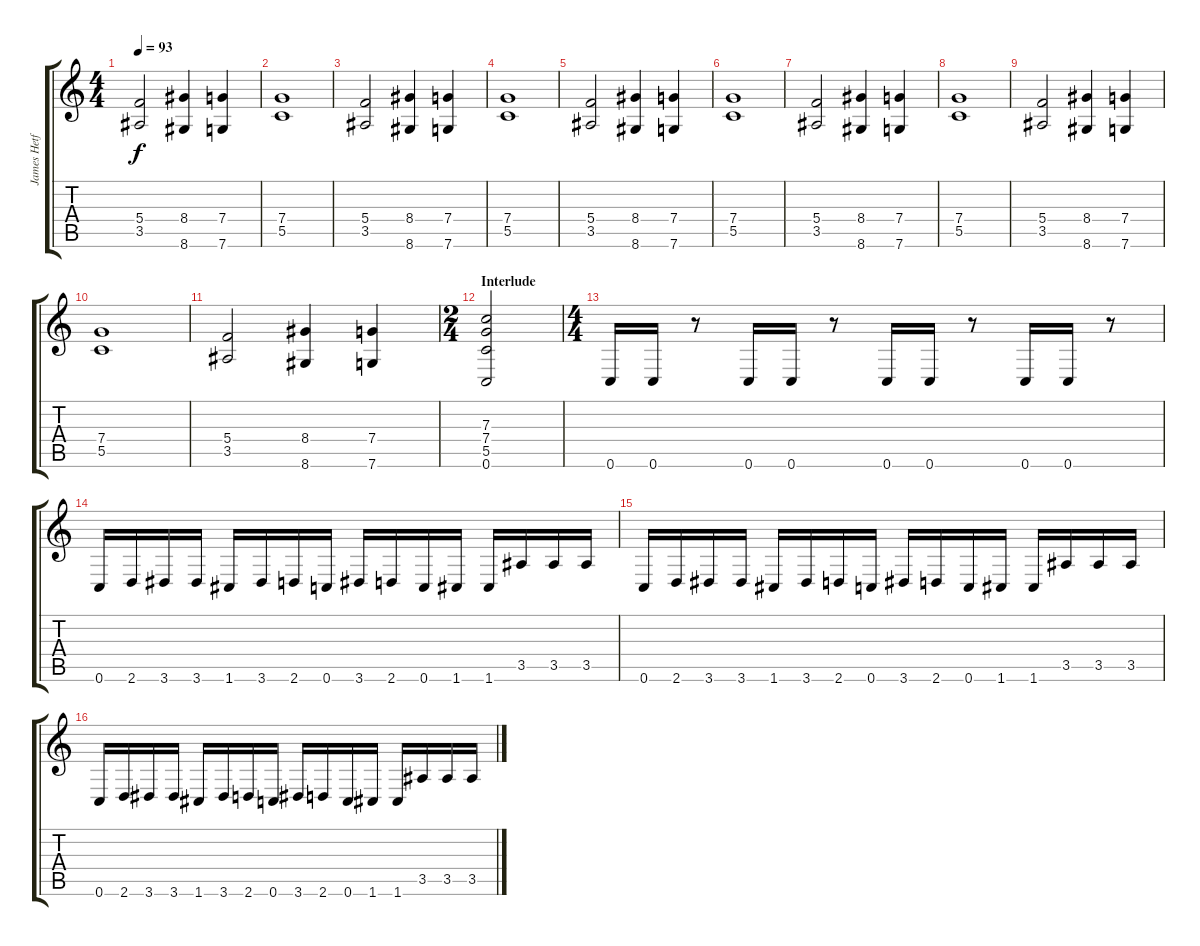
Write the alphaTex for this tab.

\track ("James Hetfield" "James Hetf") {instrument overdrivenguitar}
\staff {score tabs}
\tuning (D4 A3 F3 C3 G2 C2) {hide}
\ts (4 4)
\tempo 93
\clef g2
\ks c
(5.4 3.5).2{dy f} (8.4 8.6).4 (7.4 7.6).4 |
(7.4 5.5).1 |
(5.4 3.5).2 (8.4 8.6).4 (7.4 7.6).4 |
(7.4 5.5).1 |
(5.4 3.5).2 (8.4 8.6).4 (7.4 7.6).4 |
(7.4 5.5).1 |
(5.4 3.5).2 (8.4 8.6).4 (7.4 7.6).4 |
(7.4 5.5).1 |
(5.4 3.5).2 (8.4 8.6).4 (7.4 7.6).4 |
(7.4 5.5).1 |
(5.4 3.5).2 (8.4 8.6).4 (7.4 7.6).4 |
\ts (2 4)
\section ("" "Interlude")
(7.3 7.4 5.5 0.6).2 |
\ts (4 4)
0.6.16 0.6.16 r.8 0.6.16 0.6.16 r.8 0.6.16 0.6.16 r.8 0.6.16 0.6.16 r.8 |
0.6.16{instrument electricguitarmuted} 2.6.16 3.6.16 3.6.16 1.6.16 3.6.16 2.6.16 0.6.16 3.6.16 2.6.16 0.6.16 1.6.16 1.6.16 3.5.16 3.5.16 3.5.16 |
0.6.16 2.6.16 3.6.16 3.6.16 1.6.16 3.6.16 2.6.16 0.6.16 3.6.16 2.6.16 0.6.16 1.6.16 1.6.16 3.5.16 3.5.16 3.5.16 |
0.6.16 2.6.16 3.6.16 3.6.16 1.6.16 3.6.16 2.6.16 0.6.16 3.6.16 2.6.16 0.6.16 1.6.16 1.6.16 3.5.16 3.5.16 3.5.16
